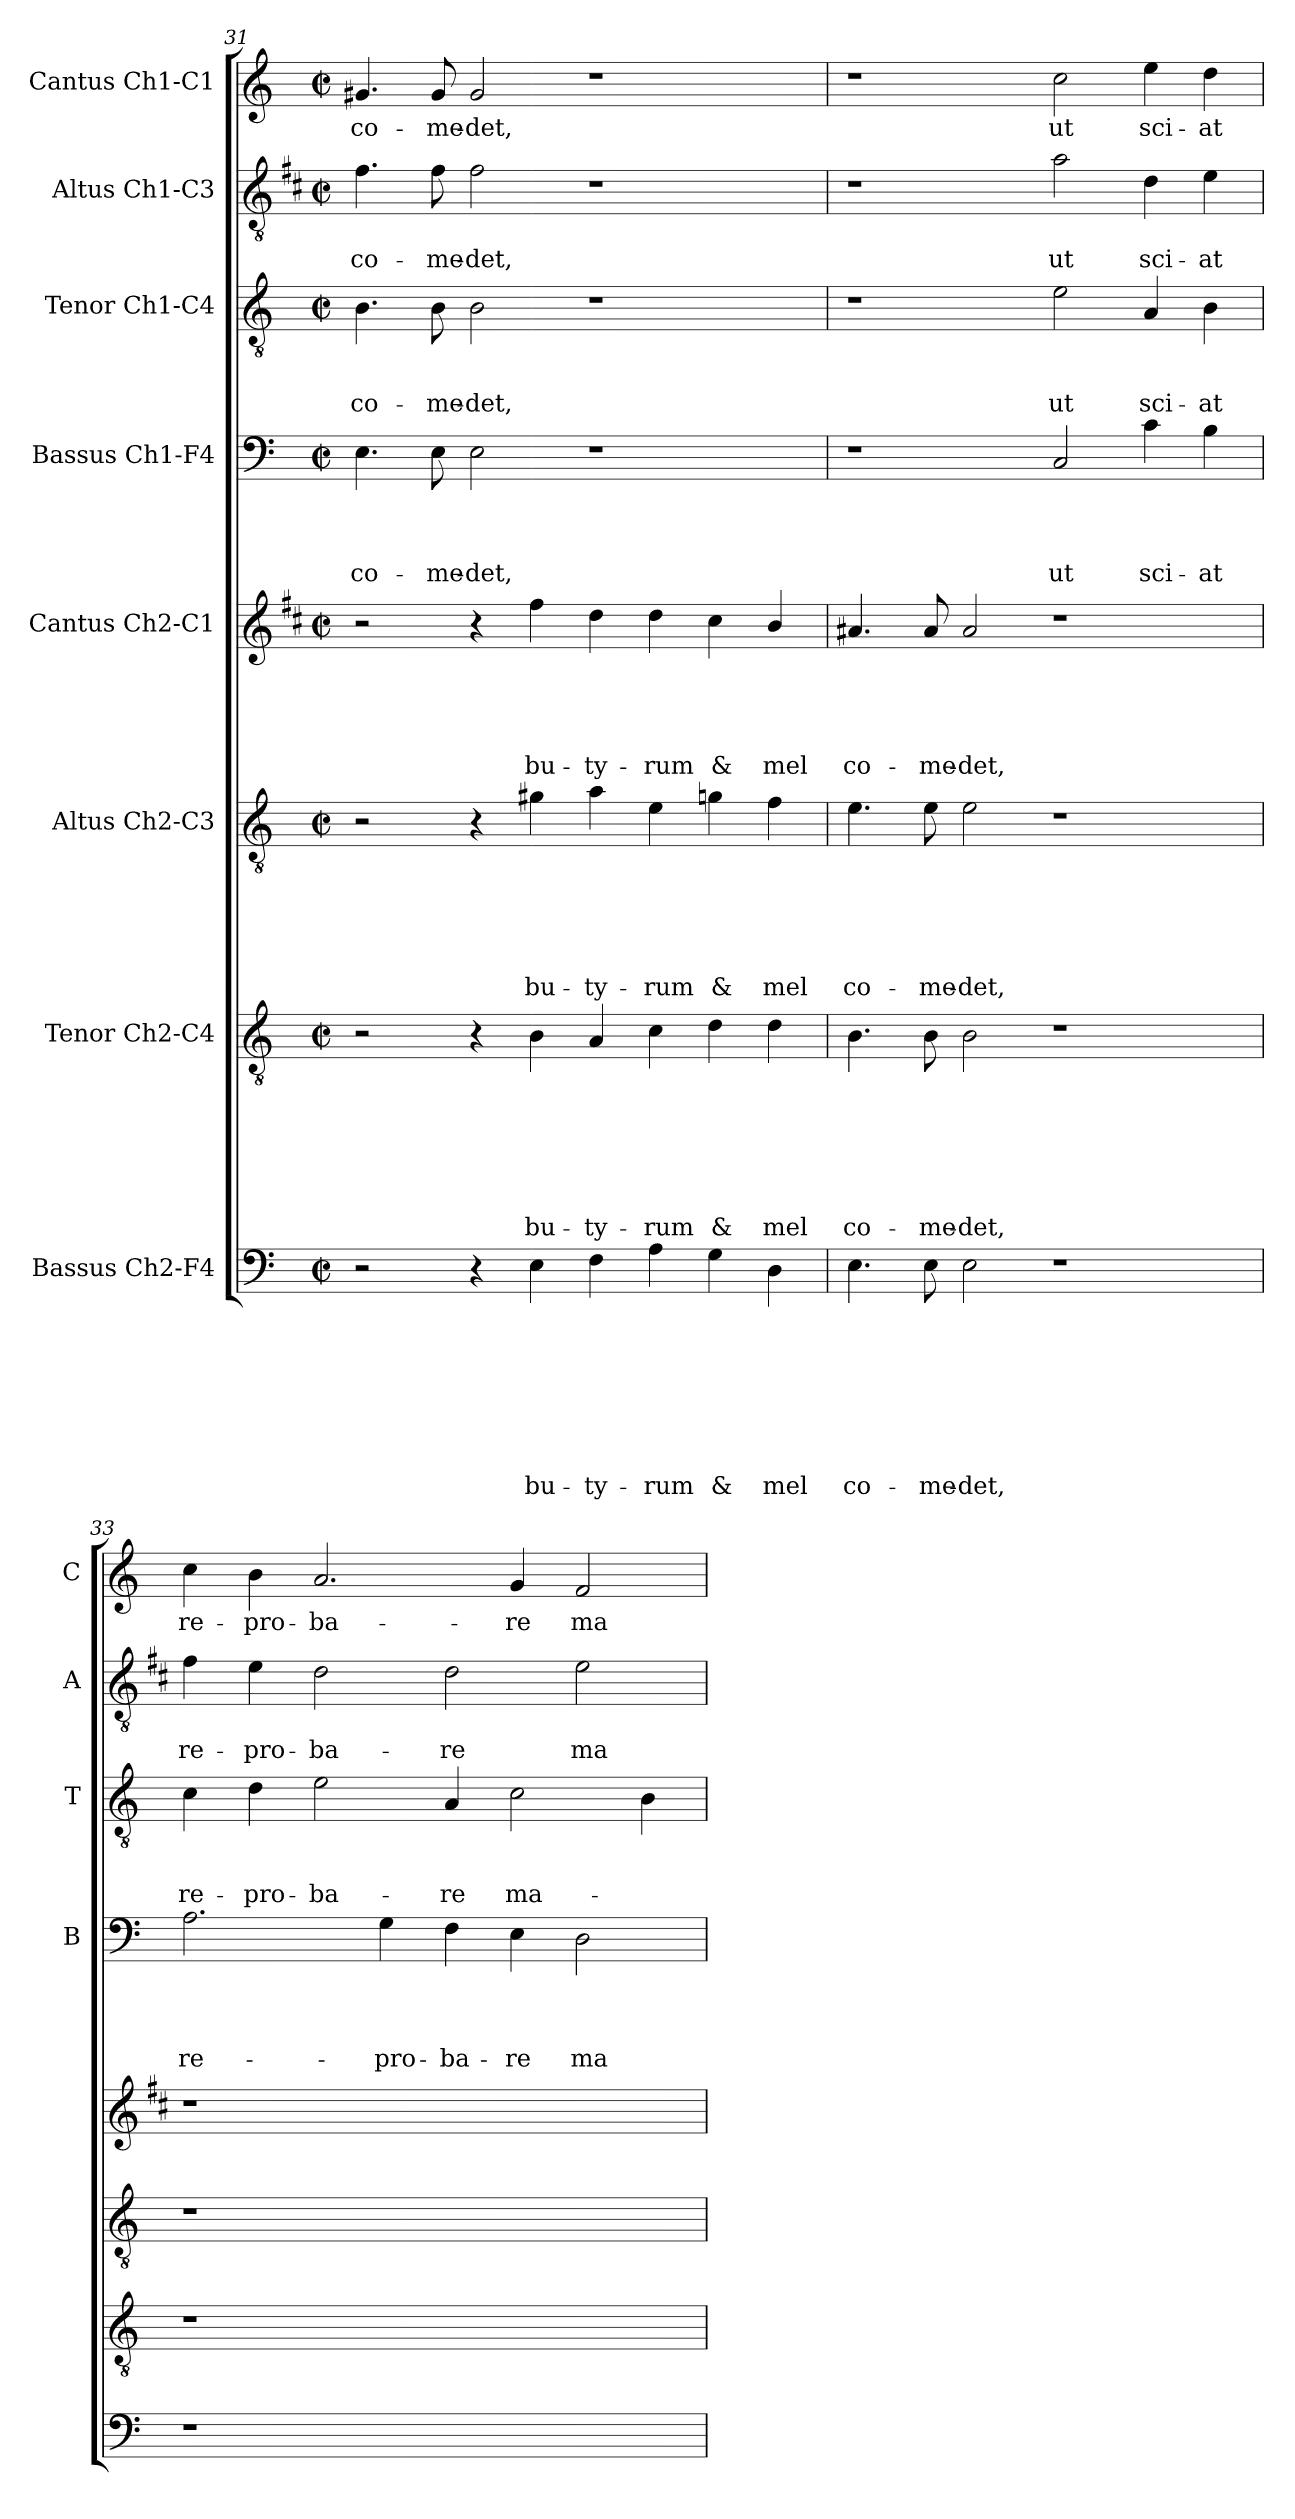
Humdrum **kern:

**kern	**text	**text	**text	**text	**text	**text	**text	**text	**kern	**text	**text	**text	**text	**text	**text	**text	**kern	**text	**text	**text	**text	**text	**text	**kern	**text	**text	**text	**text	**text	**kern	**text	**text	**text	**text	**kern	**text	**text	**text	**kern	**text	**text	**kern	**text
*part8	*part8	*part8	*part8	*part8	*part8	*part8	*part8	*part8	*part7	*part7	*part7	*part7	*part7	*part7	*part7	*part7	*part6	*part6	*part6	*part6	*part6	*part6	*part6	*part5	*part5	*part5	*part5	*part5	*part5	*part4	*part4	*part4	*part4	*part4	*part3	*part3	*part3	*part3	*part2	*part2	*part2	*part1	*part1
*staff8	*staff8	*staff8	*staff8	*staff8	*staff8	*staff8	*staff8	*staff8	*staff7	*staff7	*staff7	*staff7	*staff7	*staff7	*staff7	*staff7	*staff6	*staff6	*staff6	*staff6	*staff6	*staff6	*staff6	*staff5	*staff5	*staff5	*staff5	*staff5	*staff5	*staff4	*staff4	*staff4	*staff4	*staff4	*staff3	*staff3	*staff3	*staff3	*staff2	*staff2	*staff2	*staff1	*staff1
*I"Bassus Ch2-F4	*	*	*	*	*	*	*	*	*I"Tenor Ch2-C4	*	*	*	*	*	*	*	*I"Altus Ch2-C3	*	*	*	*	*	*	*I"Cantus Ch2-C1	*	*	*	*	*	*I"Bassus Ch1-F4	*	*	*	*	*I"Tenor Ch1-C4	*	*	*	*I"Altus Ch1-C3	*	*	*I"Cantus Ch1-C1	*
*	*	*	*	*	*	*	*	*	*	*	*	*	*	*	*	*	*	*	*	*	*	*	*	*	*	*	*	*	*	*I'B	*	*	*	*	*I'T	*	*	*	*I'A	*	*	*I'C	*
*clefF4	*	*	*	*	*	*	*	*	*clefGv2	*	*	*	*	*	*	*	*clefGv2	*	*	*	*	*	*	*clefG2	*	*	*	*	*	*clefF4	*	*	*	*	*clefGv2	*	*	*	*clefGv2	*	*	*clefG2	*
*	*	*	*	*	*	*	*	*	*	*	*	*	*	*	*	*	*	*	*	*	*	*	*	*ITrd1c2	*	*	*	*	*	*	*	*	*	*	*	*	*	*	*ITrd1c2	*	*	*	*
*k[]	*	*	*	*	*	*	*	*	*k[]	*	*	*	*	*	*	*	*k[]	*	*	*	*	*	*	*k[]	*	*	*	*	*	*k[]	*	*	*	*	*k[]	*	*	*	*k[]	*	*	*k[]	*
*C:	*	*	*	*	*	*	*	*	*C:	*	*	*	*	*	*	*	*C:	*	*	*	*	*	*	*C:	*	*	*	*	*	*C:	*	*	*	*	*C:	*	*	*	*C:	*	*	*C:	*
*M2/2	*	*	*	*	*	*	*	*	*M2/2	*	*	*	*	*	*	*	*M2/2	*	*	*	*	*	*	*M2/2	*	*	*	*	*	*M2/2	*	*	*	*	*M2/2	*	*	*	*M2/2	*	*	*M2/2	*
*met(c|)	*	*	*	*	*	*	*	*	*met(c|)	*	*	*	*	*	*	*	*met(c|)	*	*	*	*	*	*	*met(c|)	*	*	*	*	*	*met(c|)	*	*	*	*	*met(c|)	*	*	*	*met(c|)	*	*	*met(c|)	*
=31	=31	=31	=31	=31	=31	=31	=31	=31	=31	=31	=31	=31	=31	=31	=31	=31	=31	=31	=31	=31	=31	=31	=31	=31	=31	=31	=31	=31	=31	=31	=31	=31	=31	=31	=31	=31	=31	=31	=31	=31	=31	=31	=31
!	!	!	!	!	!	!	!	!	!	!	!	!	!	!	!	!	!	!	!	!	!	!	!	!	!	!	!	!	!	!	!	!	!	!LO:LY:b	!	!	!	!LO:LY:b	!	!	!LO:LY:b	!	!LO:LY:b
2r	.	.	.	.	.	.	.	.	2r	.	.	.	.	.	.	.	2r	.	.	.	.	.	.	2r	.	.	.	.	.	4.E\	.	.	.	co-	4.B\	.	.	co-	4.e\	.	co-	4.g#X/	co-
!	!	!	!	!	!	!	!	!	!	!	!	!	!	!	!	!	!	!	!	!	!	!	!	!	!	!	!	!	!	!	!	!	!	!LO:LY:b	!	!	!	!LO:LY:b	!	!	!LO:LY:b	!	!LO:LY:b
.	.	.	.	.	.	.	.	.	.	.	.	.	.	.	.	.	.	.	.	.	.	.	.	.	.	.	.	.	.	8E\	.	.	.	-me-	8B\	.	.	-me-	8e\	.	-me-	8g#/	-me-
!	!	!	!	!	!	!	!	!	!	!	!	!	!	!	!	!	!	!	!	!	!	!	!	!	!	!	!	!	!	!	!	!	!	!LO:LY:b	!	!	!	!LO:LY:b	!	!	!LO:LY:b	!	!LO:LY:b
4r	.	.	.	.	.	.	.	.	4r	.	.	.	.	.	.	.	4r	.	.	.	.	.	.	4r	.	.	.	.	.	2E\	.	.	.	-det,	2B\	.	.	-det,	2e\	.	-det,	2g#/	-det,
!	!	!	!	!	!	!	!	!LO:LY:b	!	!	!	!	!	!	!	!LO:LY:b	!	!	!	!	!	!	!LO:LY:b	!	!	!	!	!	!LO:LY:b	!	!	!	!	!	!	!	!	!	!	!	!	!	!
4E\	.	.	.	.	.	.	.	bu-	4B\	.	.	.	.	.	.	bu-	4g#X\	.	.	.	.	.	bu-	4ee\	.	.	.	.	bu-	.	.	.	.	.	.	.	.	.	.	.	.	.	.
!	!	!	!	!	!	!	!	!LO:LY:b	!	!	!	!	!	!	!	!LO:LY:b	!	!	!	!	!	!	!LO:LY:b	!	!	!	!	!	!LO:LY:b	!	!	!	!	!	!	!	!	!	!	!	!	!	!
4F\	.	.	.	.	.	.	.	-ty-	4A/	.	.	.	.	.	.	-ty-	4a\	.	.	.	.	.	-ty-	4cc\	.	.	.	.	-ty-	1r	.	.	.	.	1r	.	.	.	1r	.	.	1r	.
!	!	!	!	!	!	!	!	!LO:LY:b	!	!	!	!	!	!	!	!LO:LY:b	!	!	!	!	!	!	!LO:LY:b	!	!	!	!	!	!LO:LY:b	!	!	!	!	!	!	!	!	!	!	!	!	!	!
4A\	.	.	.	.	.	.	.	-rum	4c\	.	.	.	.	.	.	-rum	4e\	.	.	.	.	.	-rum	4cc\	.	.	.	.	-rum	.	.	.	.	.	.	.	.	.	.	.	.	.	.
!	!	!	!	!	!	!	!	!LO:LY:b	!	!	!	!	!	!	!	!LO:LY:b	!	!	!	!	!	!	!LO:LY:b	!	!	!	!	!	!LO:LY:b	!	!	!	!	!	!	!	!	!	!	!	!	!	!
4G\	.	.	.	.	.	.	.	&	4d\	.	.	.	.	.	.	&	4gn\	.	.	.	.	.	&	4b\	.	.	.	.	&	.	.	.	.	.	.	.	.	.	.	.	.	.	.
!	!	!	!	!	!	!	!	!LO:LY:b	!	!	!	!	!	!	!	!LO:LY:b	!	!	!	!	!	!	!LO:LY:b	!	!	!	!	!	!LO:LY:b	!	!	!	!	!	!	!	!	!	!	!	!	!	!
4D\	.	.	.	.	.	.	.	mel	4d\	.	.	.	.	.	.	mel	4f\	.	.	.	.	.	mel	4a/	.	.	.	.	mel	.	.	.	.	.	.	.	.	.	.	.	.	.	.
=32	=32	=32	=32	=32	=32	=32	=32	=32	=32	=32	=32	=32	=32	=32	=32	=32	=32	=32	=32	=32	=32	=32	=32	=32	=32	=32	=32	=32	=32	=32	=32	=32	=32	=32	=32	=32	=32	=32	=32	=32	=32	=32	=32
!	!	!	!	!	!	!	!	!LO:LY:b	!	!	!	!	!	!	!	!LO:LY:b	!	!	!	!	!	!	!LO:LY:b	!	!	!	!	!	!LO:LY:b	!	!	!	!	!	!	!	!	!	!	!	!	!	!
4.E\	.	.	.	.	.	.	.	co-	4.B\	.	.	.	.	.	.	co-	4.e\	.	.	.	.	.	co-	4.g#X/	.	.	.	.	co-	1r	.	.	.	.	1r	.	.	.	1r	.	.	1r	.
!	!	!	!	!	!	!	!	!LO:LY:b	!	!	!	!	!	!	!	!LO:LY:b	!	!	!	!	!	!	!LO:LY:b	!	!	!	!	!	!LO:LY:b	!	!	!	!	!	!	!	!	!	!	!	!	!	!
8E\	.	.	.	.	.	.	.	-me-	8B\	.	.	.	.	.	.	-me-	8e\	.	.	.	.	.	-me-	8g#/	.	.	.	.	-me-	.	.	.	.	.	.	.	.	.	.	.	.	.	.
!	!	!	!	!	!	!	!	!LO:LY:b	!	!	!	!	!	!	!	!LO:LY:b	!	!	!	!	!	!	!LO:LY:b	!	!	!	!	!	!LO:LY:b	!	!	!	!	!	!	!	!	!	!	!	!	!	!
2E\	.	.	.	.	.	.	.	-det,	2B\	.	.	.	.	.	.	-det,	2e\	.	.	.	.	.	-det,	2g#/	.	.	.	.	-det,	.	.	.	.	.	.	.	.	.	.	.	.	.	.
!	!	!	!	!	!	!	!	!	!	!	!	!	!	!	!	!	!	!	!	!	!	!	!	!	!	!	!	!	!	!	!	!	!	!LO:LY:b	!	!	!	!LO:LY:b	!	!	!LO:LY:b	!	!LO:LY:b
1r	.	.	.	.	.	.	.	.	1r	.	.	.	.	.	.	.	1r	.	.	.	.	.	.	1r	.	.	.	.	.	2C/	.	.	.	ut	2e\	.	.	ut	2g\	.	ut	2cc\	ut
!	!	!	!	!	!	!	!	!	!	!	!	!	!	!	!	!	!	!	!	!	!	!	!	!	!	!	!	!	!	!	!	!	!	!LO:LY:b	!	!	!	!LO:LY:b	!	!	!LO:LY:b	!	!LO:LY:b
.	.	.	.	.	.	.	.	.	.	.	.	.	.	.	.	.	.	.	.	.	.	.	.	.	.	.	.	.	.	4c\	.	.	.	sci-	4A/	.	.	sci-	4c\	.	sci-	4ee\	sci-
!	!	!	!	!	!	!	!	!	!	!	!	!	!	!	!	!	!	!	!	!	!	!	!	!	!	!	!	!	!	!	!	!	!	!LO:LY:b	!	!	!	!LO:LY:b	!	!	!LO:LY:b	!	!LO:LY:b
.	.	.	.	.	.	.	.	.	.	.	.	.	.	.	.	.	.	.	.	.	.	.	.	.	.	.	.	.	.	4B\	.	.	.	-at	4B\	.	.	-at	4d\	.	-at	4dd\	-at
!!LO:PB:g=z
=33	=33	=33	=33	=33	=33	=33	=33	=33	=33	=33	=33	=33	=33	=33	=33	=33	=33	=33	=33	=33	=33	=33	=33	=33	=33	=33	=33	=33	=33	=33	=33	=33	=33	=33	=33	=33	=33	=33	=33	=33	=33	=33	=33
!	!	!	!	!	!	!	!	!	!	!	!	!	!	!	!	!	!	!	!	!	!	!	!	!	!	!	!	!	!	!	!	!	!	!LO:LY:b	!	!	!	!LO:LY:b	!	!	!LO:LY:b	!	!LO:LY:b
1r	.	.	.	.	.	.	.	.	1r	.	.	.	.	.	.	.	1r	.	.	.	.	.	.	1r	.	.	.	.	.	2.A\	.	.	.	re-	4c\	.	.	re-	4e\	.	re-	4cc\	re-
!	!	!	!	!	!	!	!	!	!	!	!	!	!	!	!	!	!	!	!	!	!	!	!	!	!	!	!	!	!	!	!	!	!	!	!	!	!	!LO:LY:b	!	!	!LO:LY:b	!	!LO:LY:b
.	.	.	.	.	.	.	.	.	.	.	.	.	.	.	.	.	.	.	.	.	.	.	.	.	.	.	.	.	.	.	.	.	.	.	4d\	.	.	-pro-	4d\	.	-pro-	4b\	-pro-
!	!	!	!	!	!	!	!	!	!	!	!	!	!	!	!	!	!	!	!	!	!	!	!	!	!	!	!	!	!	!	!	!	!	!	!	!	!	!LO:LY:b	!	!	!LO:LY:b	!	!LO:LY:b
.	.	.	.	.	.	.	.	.	.	.	.	.	.	.	.	.	.	.	.	.	.	.	.	.	.	.	.	.	.	.	.	.	.	.	2e\	.	.	-ba-	2c\	.	-ba-	2.a/	-ba-
!	!	!	!	!	!	!	!	!	!	!	!	!	!	!	!	!	!	!	!	!	!	!	!	!	!	!	!	!	!	!	!	!	!	!LO:LY:b	!	!	!	!	!	!	!	!	!
.	.	.	.	.	.	.	.	.	.	.	.	.	.	.	.	.	.	.	.	.	.	.	.	.	.	.	.	.	.	4G\	.	.	.	-pro-	.	.	.	.	.	.	.	.	.
!	!	!	!	!	!	!	!	!	!	!	!	!	!	!	!	!	!	!	!	!	!	!	!	!	!	!	!	!	!	!	!	!	!	!LO:LY:b	!	!	!	!LO:LY:b	!	!	!LO:LY:b	!	!
1ryy	.	.	.	.	.	.	.	.	1ryy	.	.	.	.	.	.	.	1ryy	.	.	.	.	.	.	1ryy	.	.	.	.	.	4F\	.	.	.	-ba-	4A/	.	.	-re	2c\	.	-re	.	.
!	!	!	!	!	!	!	!	!	!	!	!	!	!	!	!	!	!	!	!	!	!	!	!	!	!	!	!	!	!	!	!	!	!	!LO:LY:b	!	!	!	!LO:LY:b	!	!	!	!	!LO:LY:b
.	.	.	.	.	.	.	.	.	.	.	.	.	.	.	.	.	.	.	.	.	.	.	.	.	.	.	.	.	.	4E\	.	.	.	-re	2c\	.	.	ma-	.	.	.	4g/	-re
!	!	!	!	!	!	!	!	!	!	!	!	!	!	!	!	!	!	!	!	!	!	!	!	!	!	!	!	!	!	!	!	!	!	!LO:LY:b	!	!	!	!	!	!	!LO:LY:b	!	!LO:LY:b
.	.	.	.	.	.	.	.	.	.	.	.	.	.	.	.	.	.	.	.	.	.	.	.	.	.	.	.	.	.	2D\	.	.	.	ma-	.	.	.	.	2d\	.	ma-	2f/	ma-
.	.	.	.	.	.	.	.	.	.	.	.	.	.	.	.	.	.	.	.	.	.	.	.	.	.	.	.	.	.	.	.	.	.	.	4B\	.	.	.	.	.	.	.	.
=	=	=	=	=	=	=	=	=	=	=	=	=	=	=	=	=	=	=	=	=	=	=	=	=	=	=	=	=	=	=	=	=	=	=	=	=	=	=	=	=	=	=	=
*-	*-	*-	*-	*-	*-	*-	*-	*-	*-	*-	*-	*-	*-	*-	*-	*-	*-	*-	*-	*-	*-	*-	*-	*-	*-	*-	*-	*-	*-	*-	*-	*-	*-	*-	*-	*-	*-	*-	*-	*-	*-	*-	*-
